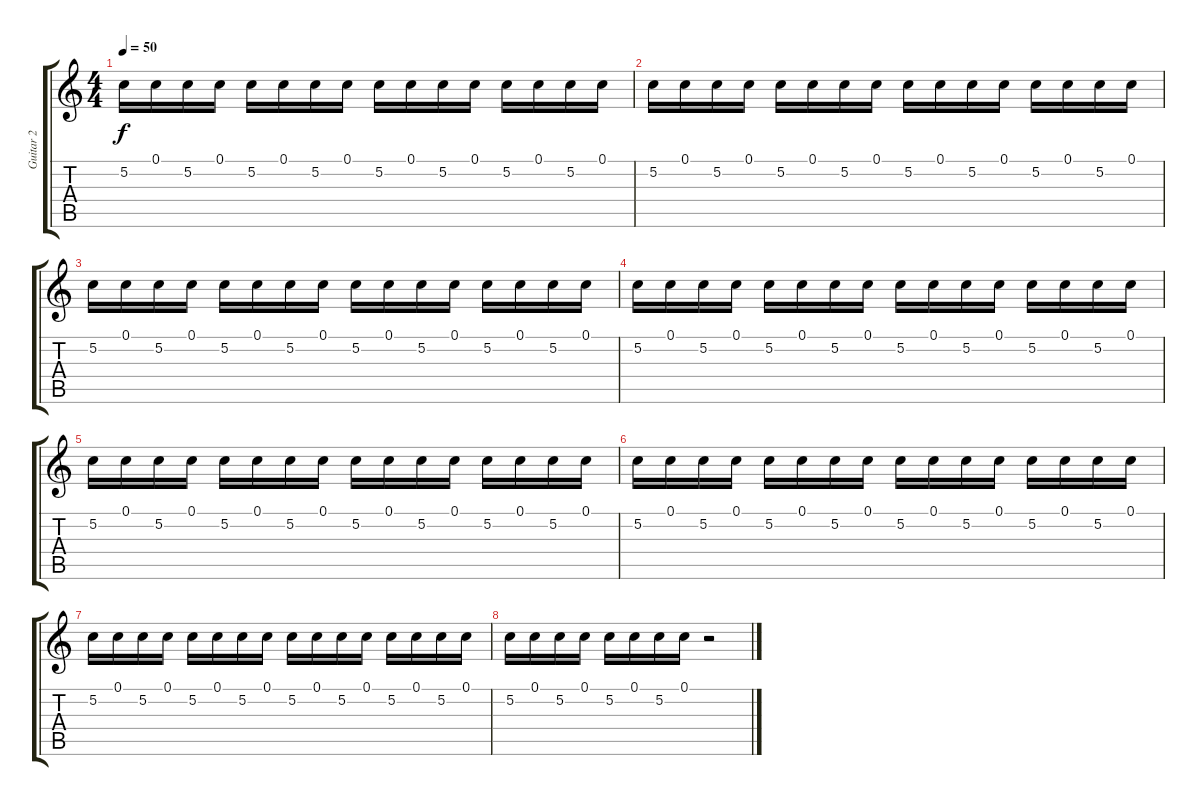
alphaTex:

\track ("Guitar 2" "Guitar 2") {instrument overdrivenguitar}
\staff {score tabs}
\tuning (C4 G3 Eb3 Bb2 F2 C2) {hide}
\ts (4 4)
\tempo 50
\clef g2
\ks c
5.2.16{dy f instrument overdrivenguitar} 0.1.16 5.2.16 0.1.16 5.2.16 0.1.16 5.2.16 0.1.16 5.2.16 0.1.16 5.2.16 0.1.16 5.2.16 0.1.16 5.2.16 0.1.16 |
5.2.16 0.1.16 5.2.16 0.1.16 5.2.16 0.1.16 5.2.16 0.1.16 5.2.16 0.1.16 5.2.16 0.1.16 5.2.16 0.1.16 5.2.16 0.1.16 |
5.2.16 0.1.16 5.2.16 0.1.16 5.2.16 0.1.16 5.2.16 0.1.16 5.2.16 0.1.16 5.2.16 0.1.16 5.2.16 0.1.16 5.2.16 0.1.16 |
5.2.16 0.1.16 5.2.16 0.1.16 5.2.16 0.1.16 5.2.16 0.1.16 5.2.16 0.1.16 5.2.16 0.1.16 5.2.16 0.1.16 5.2.16 0.1.16 |
5.2.16 0.1.16 5.2.16 0.1.16 5.2.16 0.1.16 5.2.16 0.1.16 5.2.16 0.1.16 5.2.16 0.1.16 5.2.16 0.1.16 5.2.16 0.1.16 |
5.2.16 0.1.16 5.2.16 0.1.16 5.2.16 0.1.16 5.2.16 0.1.16 5.2.16 0.1.16 5.2.16 0.1.16 5.2.16 0.1.16 5.2.16 0.1.16 |
5.2.16 0.1.16 5.2.16 0.1.16 5.2.16 0.1.16 5.2.16 0.1.16 5.2.16 0.1.16 5.2.16 0.1.16 5.2.16 0.1.16 5.2.16 0.1.16 |
5.2.16 0.1.16 5.2.16 0.1.16 5.2.16 0.1.16 5.2.16 0.1.16 r.2
